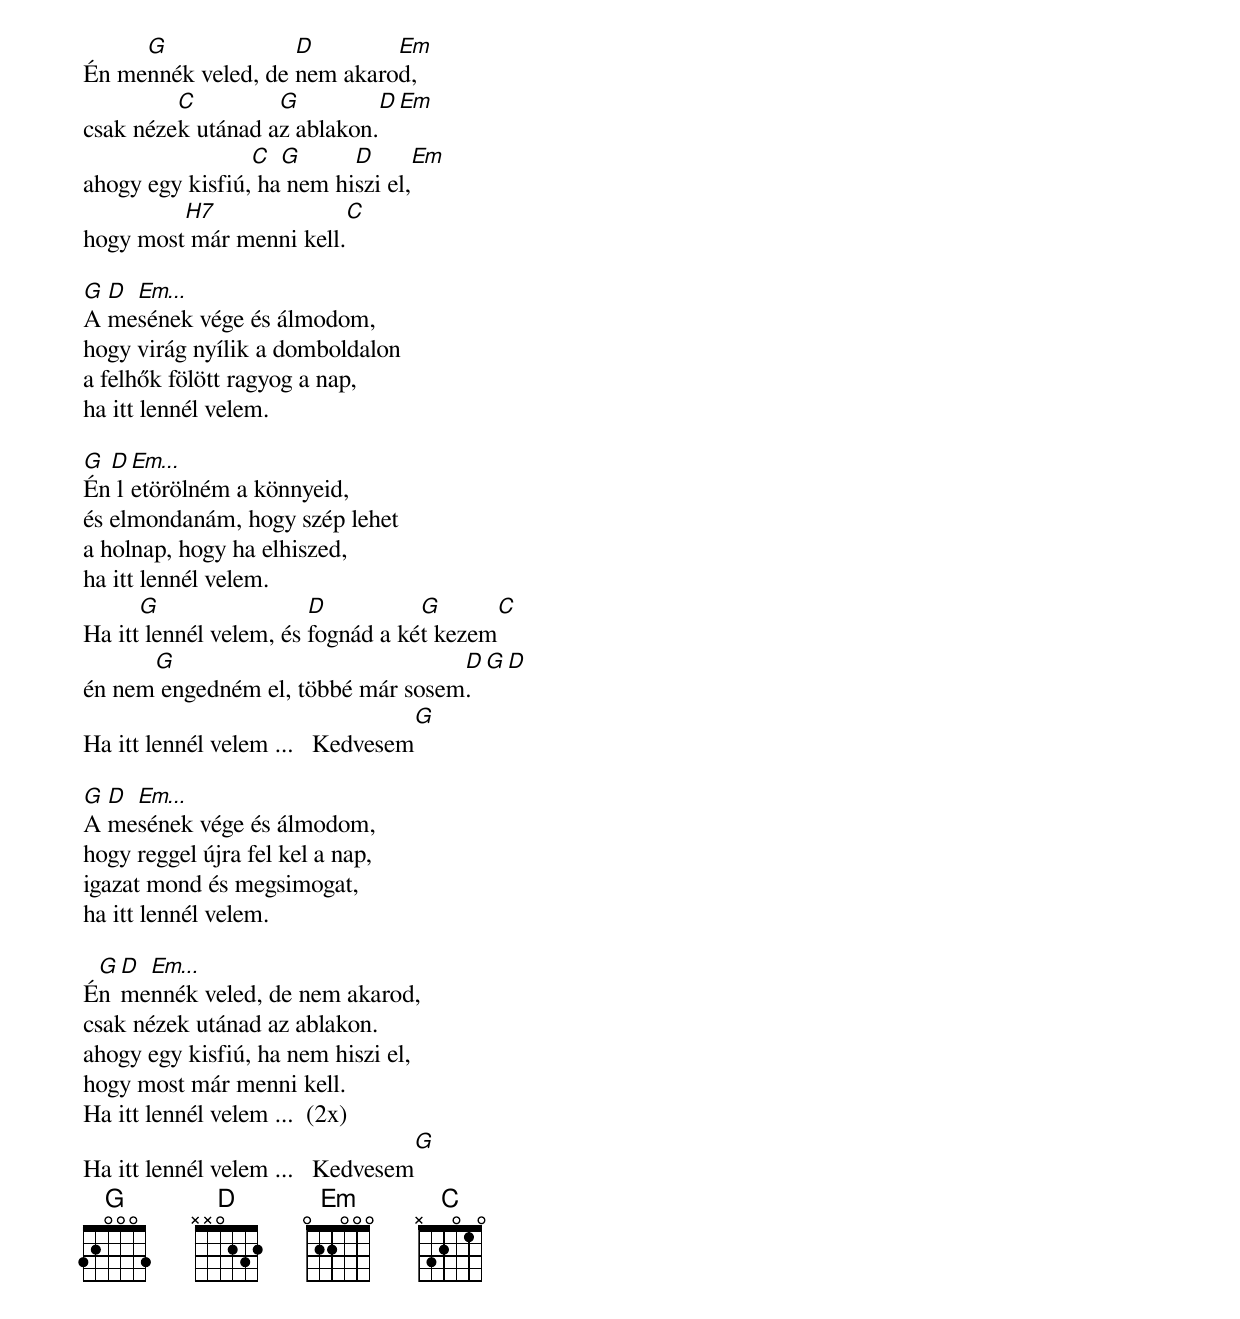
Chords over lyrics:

     G              D        Em
Én mennék veled, de nem akarod,
         C         G          D    Em
csak nézek utánad az ablakon.
                 C  G      D            Em
ahogy egy kisfiú, ha nem hiszi el,
         H7                    C
hogy most már menni kell.

G D Em...
A mesének vége és álmodom,
hogy virág nyílik a domboldalon
a felhők fölött ragyog a nap,
ha itt lennél velem.

G D Em...
Én letörölném a könnyeid,
és elmondanám, hogy szép lehet
a holnap, hogy ha elhiszed,
ha itt lennél velem.
      G                 D          G                        C
Ha itt lennél velem, és fognád a két kezem
      G                            D         G        D
én nem engedném el, többé már sosem.
                                                   G
Ha itt lennél velem ...   Kedvesem

G D Em...
A mesének vége és álmodom,
hogy reggel újra fel kel a nap,
igazat mond és megsimogat,
ha itt lennél velem.

 G D Em...
Én mennék veled, de nem akarod,
csak nézek utánad az ablakon.
ahogy egy kisfiú, ha nem hiszi el,
hogy most már menni kell.
Ha itt lennél velem ...  (2x)
                                                  G
Ha itt lennél velem ...   Kedvesem
